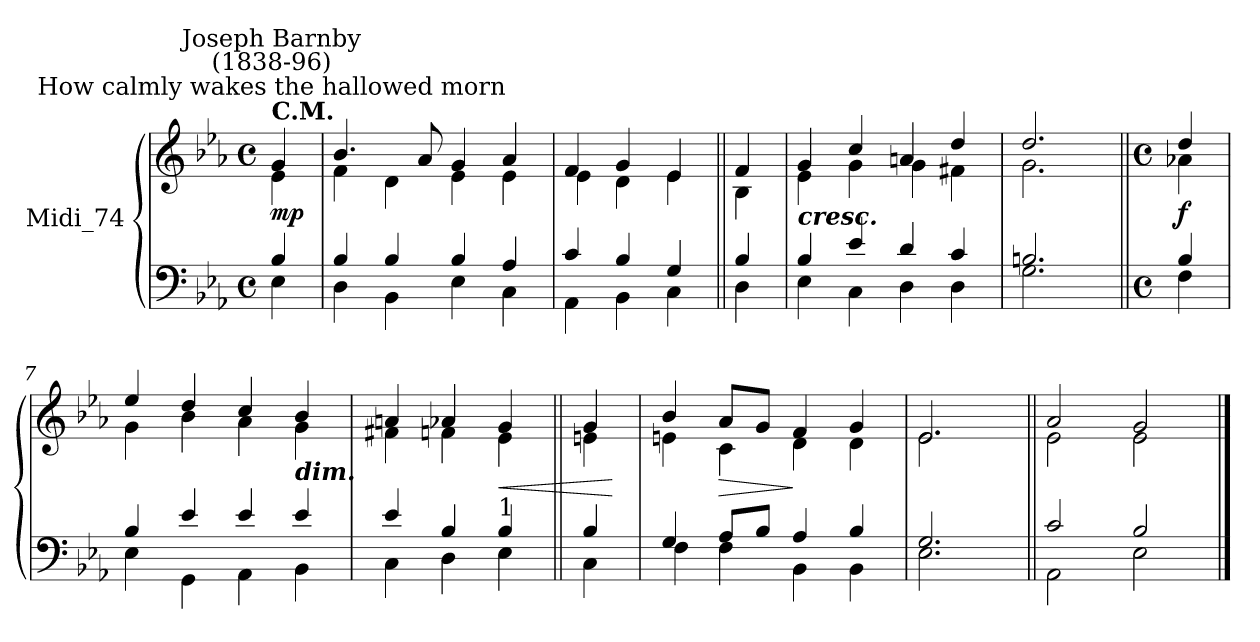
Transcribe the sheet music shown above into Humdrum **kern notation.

**kern	**kern	**dynam
*part2	*part1	*part1
*staff2	*staff1	*staff1
*I"Midi_74	*I"Midi_74	*
*clefF4	*clefG2	*
*k[b-e-a-]	*k[b-e-a-]	*
*E-:	*E-:	*
*M4/4	*M4/4	*
*met(c)	*met(c)	*
=	=	=
*^	*^	*
!	!	!LO:TX:a:B:t=C.M.	!	!
!	!	!LO:TX:a:cj:t=How calmly wakes the hallowed morn	!	!
!	!	!LO:TX:a:cj:t=Joseph Barnby\n(1838-96)	!	!
!	!	!	!	!LO:DY:b
4B-/	4E-\	4g/	4e-\	mp
=1	=1	=1	=1	=1
4B-/	4D\	4.b-/	4f\	.
4B-/	4BB-\	.	4d\	.
.	.	8a-/	.	.
4B-/	4E-\	4g/	4e-\	.
4A-/	4C\	4a-/	4e-\	.
=2	=2	=2	=2	=2
4c/	4AA-\	4f/	4e-\	.
4B-/	4BB-\	4g/	4d\	.
4G/	4C\	4e-/	4e-\	.
=3||	=3||	=3||	=3||	=3||
4B-/	4D\	4f/	4B-\	.
=4	=4	=4	=4	=4
!LO:TX:a:Bi:t=cresc.	!	!	!	!
4B-/	4E-\	4g/	4e-\	.
4e-/	4C\	4cc/	4g\	.
4d/	4D\	4an/	4g\	.
4c/	4D\	4dd/	4f#X\	.
=5	=5	=5	=5	=5
2.Bn/	2.G\	2.dd/	2.g\	.
!!LO:LB:g=z	!!
=6||	=6||	=6||	=6||	=6||
*M4/4	*	*M4/4	*	*
*met(c)	*	*met(c)	*	*
!	!	!	!	!LO:DY:b
4B-/	4F\	4dd/	4a-X\	f
=7	=7	=7	=7	=7
4B-/	4E-\	4ee-/	4g\	.
4e-/	4GG\	4dd/	4b-\	.
4e-/	4AA-\	4cc/	4a-\	.
!LO:TX:a:Bi:t=dim.	!	!	!	!
4e-/	4BB-\	4b-/	4g\	.
=8	=8	=8	=8	=8
4e-/	4C\	4an/	4f#X\	.
4B-/	4D\	4a-X/	4fn\	.
!	!	!LO:TX:b:t=1	!	!
!	!	!	!	!LO:HP:b
4B-/	4E-\	4g/	4e-\	<
=9||	=9||	=9||	=9||	=9||
4B-/	4C\	4g/	4en\	.
*v	*v	*	*	*
*	*v	*v	*
.	.	[
=10	=10	=10
*^	*^	*
4G/	4F\	4b-/	4en\	.
!	!	!	!	!LO:HP:b
8A-/L	4F\	8a-/L	4c\	>
8B-/J	.	8g/J	.	.
4A-/	4BB-\	4f/	4d\	]
4B-/	4BB-\	4g/	4d\	.
=11	=11	=11	=11	=11
2.G/	2.E-\	2.e-/	2.e-\	.
=12||	=12||	=12||	=12||	=12||
2c/	2AA-\	2a-/	2e-\	.
2B-/	2E-\	2g/	2e-\	.
*v	*v	*	*	*
*	*v	*v	*
==	==	==
*-	*-	*-
